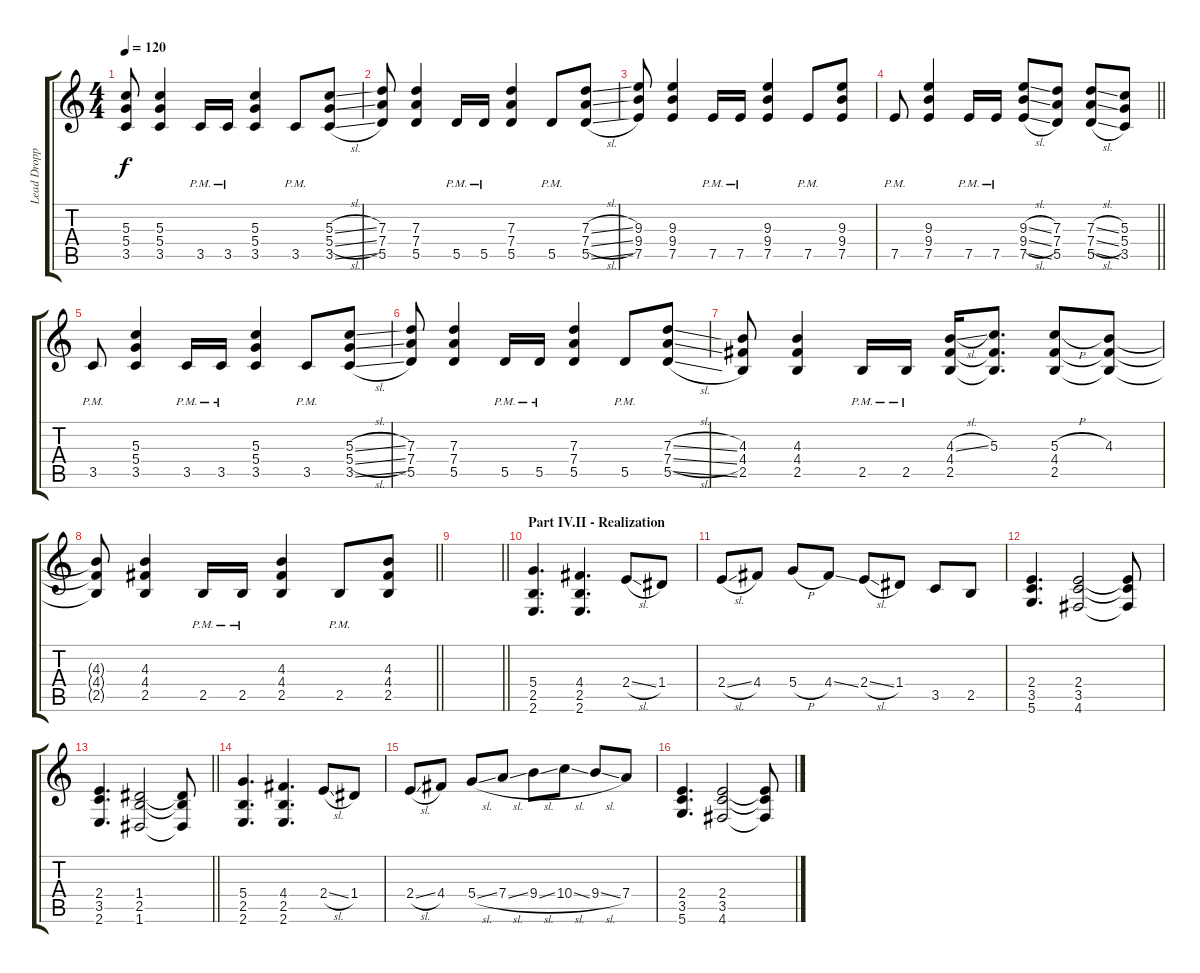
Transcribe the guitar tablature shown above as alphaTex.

\track ("Lead Dropped D " "Lead Dropp") {instrument distortionguitar}
\staff {score tabs}
\tuning (E4 B3 G3 D3 A2 D2) {hide}
\ts (4 4)
\tempo 120
\clef g2
\ks c
(5.3 5.4 3.5).8{dy f} (5.3 5.4 3.5).4 3.5{pm}.16 3.5{pm}.16 (5.3 5.4 3.5).4 3.5{pm}.8 (5.3{sl} 5.4{sl} 3.5{sl}).8 |
(7.3 7.4 5.5).8 (7.3 7.4 5.5).4 5.5{pm}.16 5.5{pm}.16 (7.3 7.4 5.5).4 5.5{pm}.8 (7.3{sl} 7.4{sl} 5.5{sl}).8 |
(9.3 9.4 7.5).8 (9.3 9.4 7.5).4 7.5{pm}.16 7.5{pm}.16 (9.3 9.4 7.5).4 7.5{pm}.8 (9.3 9.4 7.5).8 |
\barLineRight lightlight
7.5{pm}.8 (9.3 9.4 7.5).4 7.5{pm}.16 7.5{pm}.16 (9.3{sl} 9.4{sl} 7.5{sl}).8 (7.3 7.4 5.5).8 (7.3{sl} 7.4{sl} 5.5{sl}).8 (5.3 5.4 3.5).8 |
3.5{pm}.8 (5.3 5.4 3.5).4 3.5{pm}.16 3.5{pm}.16 (5.3 5.4 3.5).4 3.5{pm}.8 (5.3{sl} 5.4{sl} 3.5{sl}).8 |
(7.3 7.4 5.5).8 (7.3 7.4 5.5).4 5.5{pm}.16 5.5{pm}.16 (7.3 7.4 5.5).4 5.5{pm}.8 (7.3{sl} 7.4{sl} 5.5{sl}).8 |
(4.3 4.4 2.5).8 (4.3 4.4 2.5).4 2.5{pm}.16 2.5{pm}.16 (4.3{sl} 4.4 2.5).16 (5.3 4.4{t} 2.5{t}).8{d} (5.3{h} 4.4 2.5).8 (4.3 4.4{t} 2.5{t}).8 |
\barLineRight lightlight
(4.3{t} 4.4{t} 2.5{t}).8 (4.3 4.4 2.5).4 2.5{pm}.16 2.5{pm}.16 (4.3 4.4 2.5).4 2.5{pm}.8 (4.3 4.4 2.5).8 |
\barLineRight lightlight
|
\section ("" "Part IV.II - Realization")
(5.4 2.5 2.6).4{d instrument distortionguitar} (4.4 2.5 2.6).4{d} 2.4{sl}.8 1.4.8 |
2.4{sl}.8 4.4.8 5.4{h}.8 4.4{ss}.8 2.4{sl}.8 1.4.8 3.5.8 2.5.8 |
(2.4 3.5 5.6).4{d} (2.4 3.5 4.6).2 (2.4{t} 3.5{t} 4.6{t}).8 |
\barLineRight lightlight
(2.4 3.5 2.6).4{d} (1.4 2.5 1.6).2 (1.4{t} 2.5{t} 1.6{t}).8 |
(5.4 2.5 2.6).4{d} (4.4 2.5 2.6).4{d} 2.4{sl}.8 1.4.8 |
2.4{sl}.8 4.4.8 5.4{sl}.8 7.4{sl}.8 9.4{sl}.8 10.4{sl}.8 9.4{sl}.8 7.4.8 |
(2.4 3.5 5.6).4{d} (2.4 3.5 4.6).2 (2.4{t} 3.5{t} 4.6{t}).8
